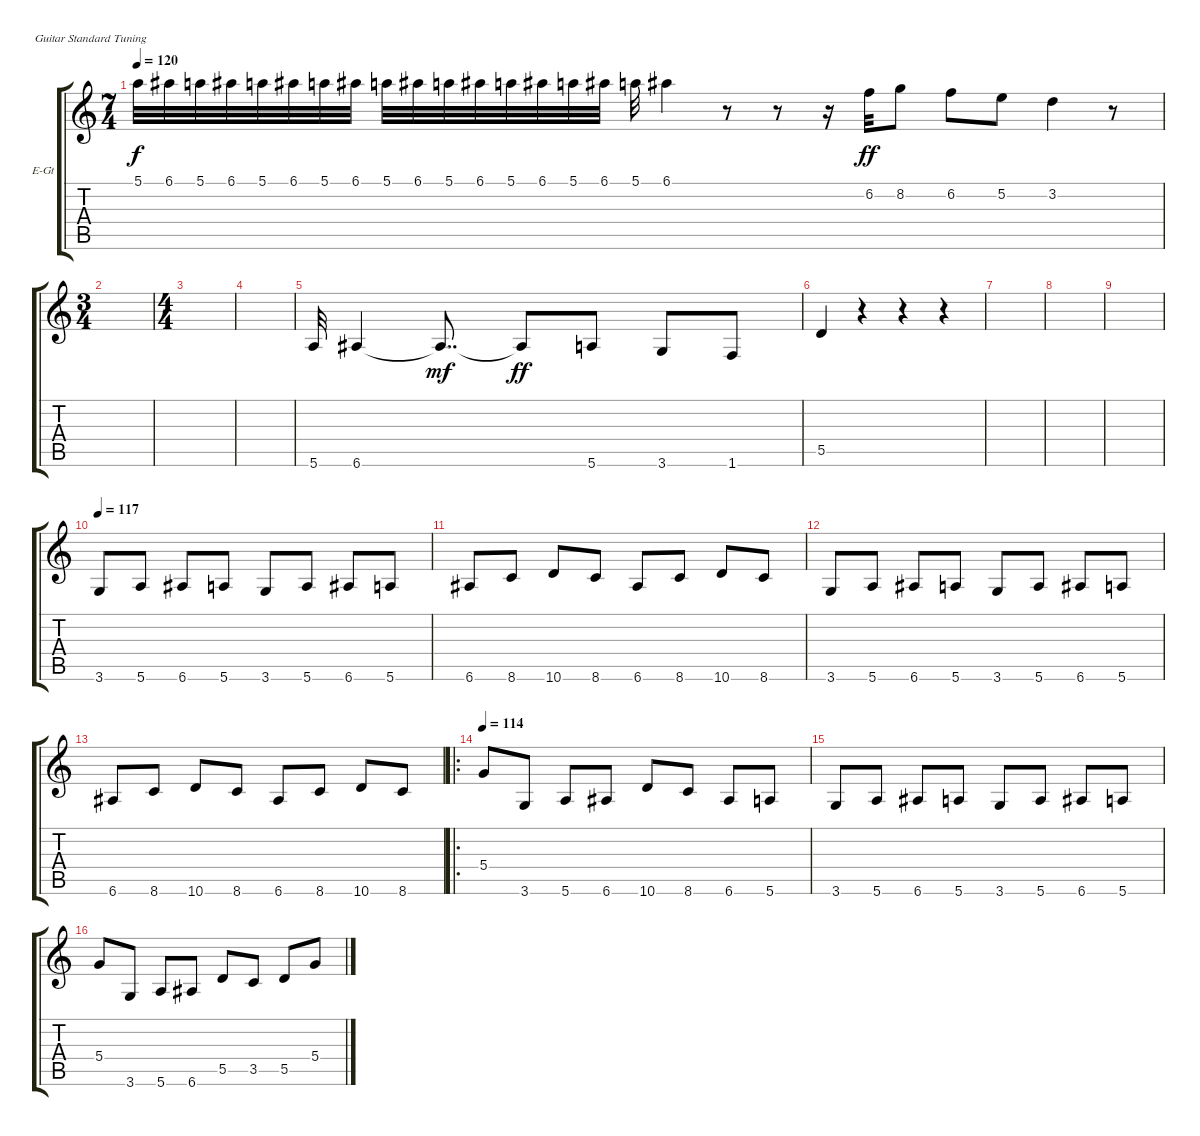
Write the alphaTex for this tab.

\defaultSystemsLayout 4
\bracketExtendMode groupsimilarinstruments
\firstSystemTrackNameOrientation horizontal
\otherSystemsTrackNameOrientation horizontal
\track ("Electric Guitar" "E-Gt") {instrument electricguitarclean}
\staff {score tabs}
\tuning (E4 B3 G3 D3 A2 E2)
\ts (7 4)
\tempo 120
\clef g2
\ks c
5.1.32{dy f instrument electricguitarclean} 6.1.32 5.1.32 6.1.32 5.1.32 6.1.32 5.1.32 6.1.32 5.1.32 6.1.32 5.1.32 6.1.32 5.1.32 6.1.32 5.1.32 6.1.32 5.1.32 6.1.4 r.8 r.8 r.16 6.2.32{dy ff} 8.2.8 6.2.8 5.2.8 3.2.4 r.8 |
\ts (3 4)
|
\ts (4 4)
|
|
5.6.32 6.6.4 6.6{t}.8{dd dy mf} 6.6{t}.8{dy ff} 5.6.8 3.6.8 1.6.8 |
5.5.4 r.4 r.4 r.4 |
|
|
|
\tempo 117
3.6.8 5.6.8 6.6.8 5.6.8 3.6.8 5.6.8 6.6.8 5.6.8 |
6.6.8 8.6.8 10.6.8 8.6.8 6.6.8 8.6.8 10.6.8 8.6.8 |
3.6.8 5.6.8 6.6.8 5.6.8 3.6.8 5.6.8 6.6.8 5.6.8 |
6.6.8 8.6.8 10.6.8 8.6.8 6.6.8 8.6.8 10.6.8 8.6.8 |
\ro
\tempo 114
5.4.8 3.6.8 5.6.8 6.6.8 10.6.8 8.6.8 6.6.8 5.6.8 |
3.6.8 5.6.8 6.6.8 5.6.8 3.6.8 5.6.8 6.6.8 5.6.8 |
5.4.8 3.6.8 5.6.8 6.6.8 5.5.8 3.5.8 5.5.8 5.4.8
